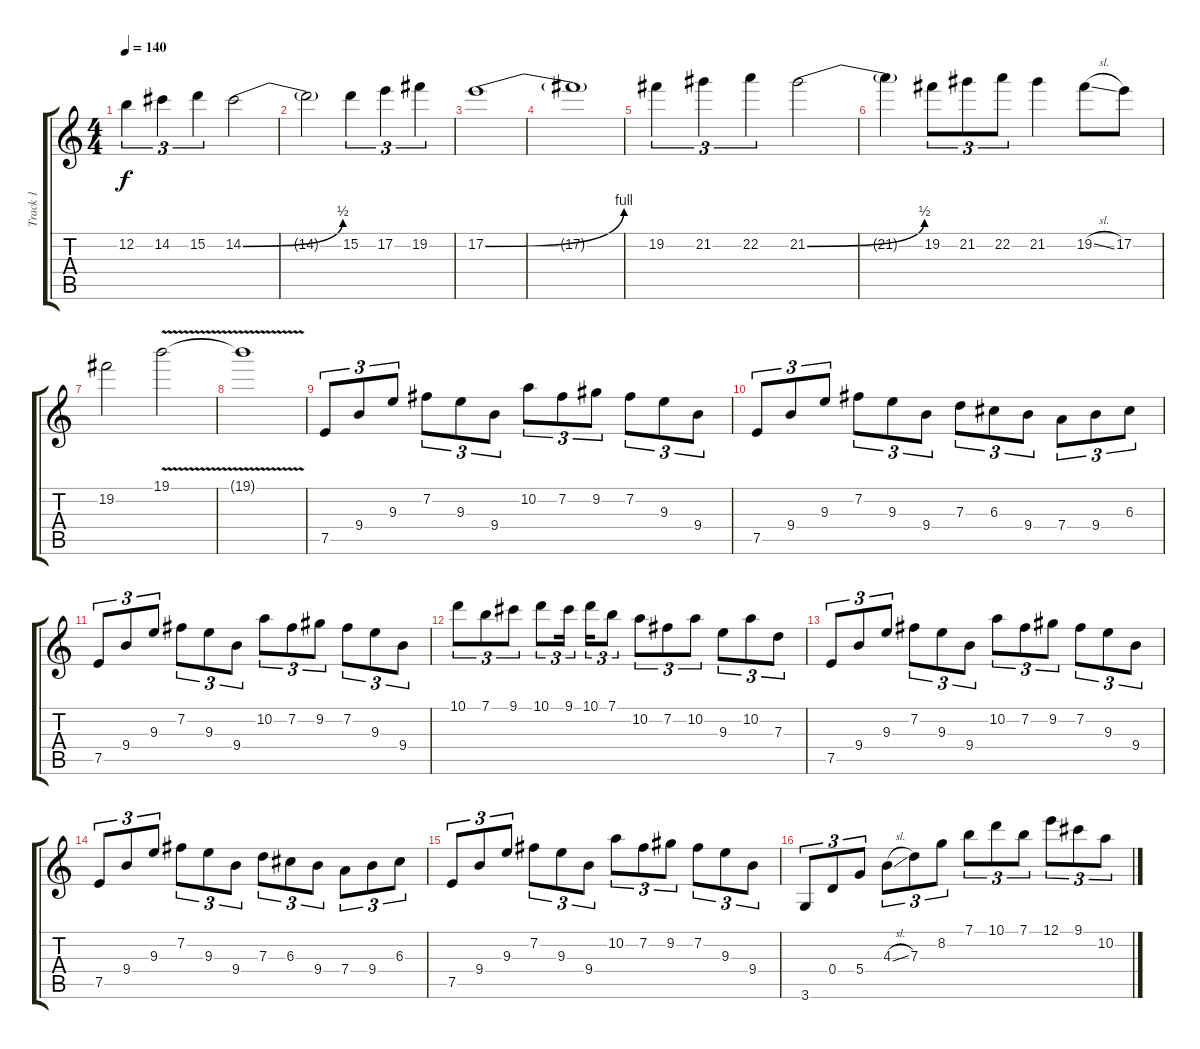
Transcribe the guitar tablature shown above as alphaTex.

\track ("Track 1" "Track 1") {instrument overdrivenguitar}
\staff {score tabs}
\tuning (E4 B3 G3 D3 A2 E2) {hide}
\ts (4 4)
\tempo 140
\clef g2
\ks c
12.2.4{tu (3 2) dy f} 14.2.4{tu (3 2)} 15.2.4{tu (3 2)} 14.2{be (bend 0 0 60 2)}.2 |
14.2{t}.2 15.2.4{tu (3 2)} 17.2.4{tu (3 2)} 19.2.4{tu (3 2)} |
17.2{be (bend 0 0 60 4)}.1 |
17.2{t}.1 |
19.2.4{tu (3 2)} 21.2.4{tu (3 2)} 22.2.4{tu (3 2)} 21.2{be (bend 0 0 60 2)}.2 |
21.2{t}.4 19.2.8{tu (3 2)} 21.2.8{tu (3 2)} 22.2.8{tu (3 2)} 21.2.4 19.2{sl}.8 17.2.8 |
19.2.2 19.1{v}.2 |
19.1{t}.1 |
7.5.8{tu (3 2)} 9.4.8{tu (3 2)} 9.3.8{tu (3 2)} 7.2.8{tu (3 2)} 9.3.8{tu (3 2)} 9.4.8{tu (3 2)} 10.2.8{tu (3 2)} 7.2.8{tu (3 2)} 9.2.8{tu (3 2)} 7.2.8{tu (3 2)} 9.3.8{tu (3 2)} 9.4.8{tu (3 2)} |
7.5.8{tu (3 2)} 9.4.8{tu (3 2)} 9.3.8{tu (3 2)} 7.2.8{tu (3 2)} 9.3.8{tu (3 2)} 9.4.8{tu (3 2)} 7.3.8{tu (3 2)} 6.3.8{tu (3 2)} 9.4.8{tu (3 2)} 7.4.8{tu (3 2)} 9.4.8{tu (3 2)} 6.3.8{tu (3 2)} |
7.5.8{tu (3 2)} 9.4.8{tu (3 2)} 9.3.8{tu (3 2)} 7.2.8{tu (3 2)} 9.3.8{tu (3 2)} 9.4.8{tu (3 2)} 10.2.8{tu (3 2)} 7.2.8{tu (3 2)} 9.2.8{tu (3 2)} 7.2.8{tu (3 2)} 9.3.8{tu (3 2)} 9.4.8{tu (3 2)} |
10.1.8{tu (3 2)} 7.1.8{tu (3 2)} 9.1.8{tu (3 2)} 10.1.8{tu (3 2)} 9.1.16{tu (3 2)} 10.1.16{tu (3 2)} 7.1.8{tu (3 2)} 10.2.8{tu (3 2)} 7.2.8{tu (3 2)} 10.2.8{tu (3 2)} 9.3.8{tu (3 2)} 10.2.8{tu (3 2)} 7.3.8{tu (3 2)} |
7.5.8{tu (3 2)} 9.4.8{tu (3 2)} 9.3.8{tu (3 2)} 7.2.8{tu (3 2)} 9.3.8{tu (3 2)} 9.4.8{tu (3 2)} 10.2.8{tu (3 2)} 7.2.8{tu (3 2)} 9.2.8{tu (3 2)} 7.2.8{tu (3 2)} 9.3.8{tu (3 2)} 9.4.8{tu (3 2)} |
7.5.8{tu (3 2)} 9.4.8{tu (3 2)} 9.3.8{tu (3 2)} 7.2.8{tu (3 2)} 9.3.8{tu (3 2)} 9.4.8{tu (3 2)} 7.3.8{tu (3 2)} 6.3.8{tu (3 2)} 9.4.8{tu (3 2)} 7.4.8{tu (3 2)} 9.4.8{tu (3 2)} 6.3.8{tu (3 2)} |
7.5.8{tu (3 2)} 9.4.8{tu (3 2)} 9.3.8{tu (3 2)} 7.2.8{tu (3 2)} 9.3.8{tu (3 2)} 9.4.8{tu (3 2)} 10.2.8{tu (3 2)} 7.2.8{tu (3 2)} 9.2.8{tu (3 2)} 7.2.8{tu (3 2)} 9.3.8{tu (3 2)} 9.4.8{tu (3 2)} |
3.6.8{tu (3 2)} 0.4.8{tu (3 2)} 5.4.8{tu (3 2)} 4.3{sl}.8{tu (3 2)} 7.3.8{tu (3 2)} 8.2.8{tu (3 2)} 7.1.8{tu (3 2)} 10.1.8{tu (3 2)} 7.1.8{tu (3 2)} 12.1.8{tu (3 2)} 9.1.8{tu (3 2)} 10.2.8{tu (3 2)}
